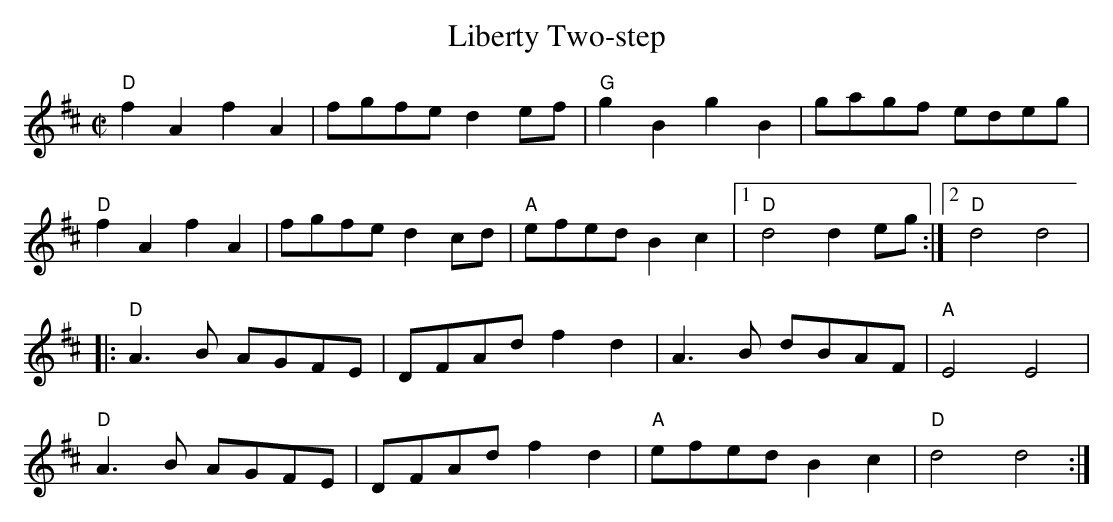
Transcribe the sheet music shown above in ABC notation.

X:1
T:Liberty Two-step
M:C|
L:1/8
K:D major
"D"f2 A2 f2 A2 | fgfe d2 ef | "G"g2 B2 g2 B2 | gagf edeg |
"D"f2 A2 f2 A2 | fgfe d2 cd | "A"efed B2 c2 | [1 "D"d4 d2 eg :| [2 "D"d4 d4 |
|: "D"A3 B AGFE | DFAd f2 d2 | A3 B dBAF | "A"E4 E4 |
"D"A3 B AGFE | DFAd f2 d2 | "A"efed B2 c2 | "D"d4 d4 :|
